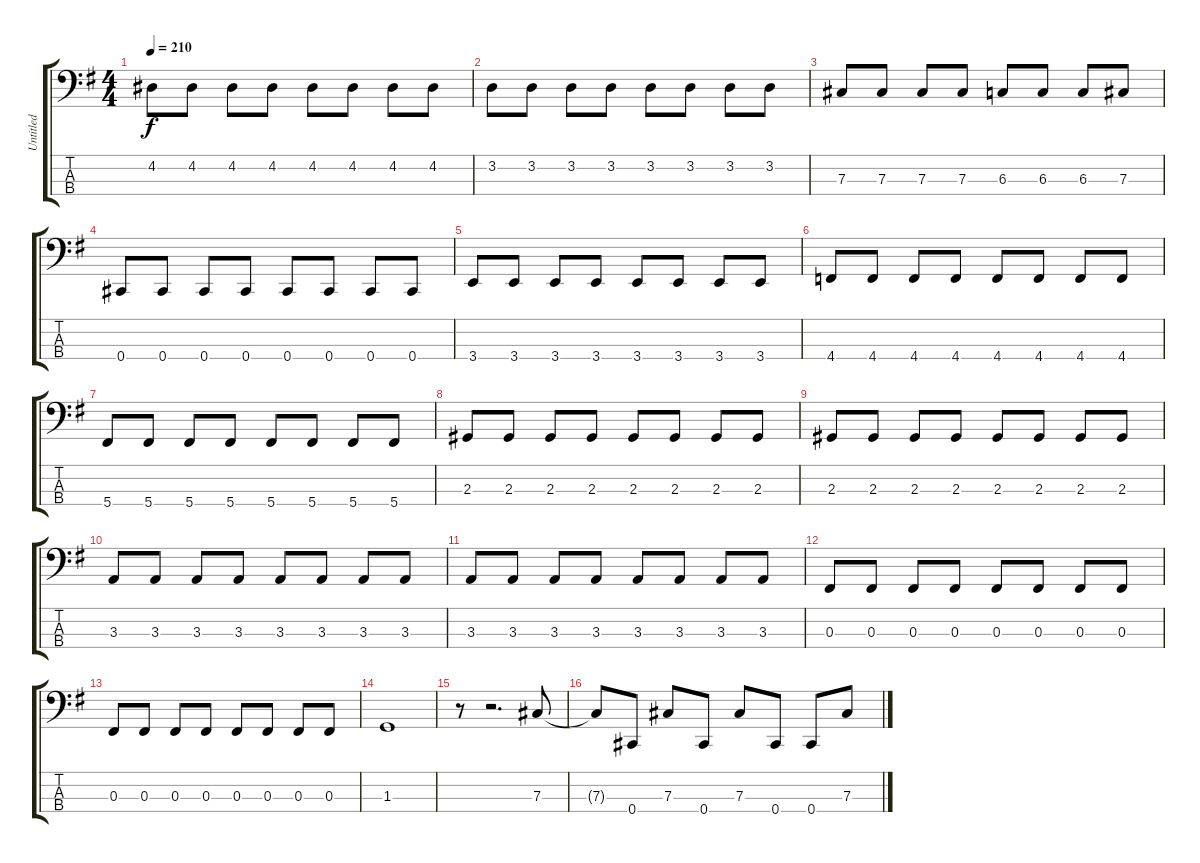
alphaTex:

\track ("Untitled" "Untitled") {instrument electricbassfinger}
\staff {score tabs}
\tuning (E2 B1 Gb1 Db1) {hide}
\ts (4 4)
\tempo 210
\clef f4
\ks g
4.2.8{dy f} 4.2.8 4.2.8 4.2.8 4.2.8 4.2.8 4.2.8 4.2.8 |
3.2.8 3.2.8 3.2.8 3.2.8 3.2.8 3.2.8 3.2.8 3.2.8 |
7.3.8 7.3.8 7.3.8 7.3.8 6.3.8 6.3.8 6.3.8 7.3.8 |
0.4.8 0.4.8 0.4.8 0.4.8 0.4.8 0.4.8 0.4.8 0.4.8 |
3.4.8 3.4.8 3.4.8 3.4.8 3.4.8 3.4.8 3.4.8 3.4.8 |
4.4.8 4.4.8 4.4.8 4.4.8 4.4.8 4.4.8 4.4.8 4.4.8 |
5.4.8 5.4.8 5.4.8 5.4.8 5.4.8 5.4.8 5.4.8 5.4.8 |
2.3.8 2.3.8 2.3.8 2.3.8 2.3.8 2.3.8 2.3.8 2.3.8 |
2.3.8 2.3.8 2.3.8 2.3.8 2.3.8 2.3.8 2.3.8 2.3.8 |
3.3.8 3.3.8 3.3.8 3.3.8 3.3.8 3.3.8 3.3.8 3.3.8 |
3.3.8 3.3.8 3.3.8 3.3.8 3.3.8 3.3.8 3.3.8 3.3.8 |
0.3.8 0.3.8 0.3.8 0.3.8 0.3.8 0.3.8 0.3.8 0.3.8 |
0.3.8 0.3.8 0.3.8 0.3.8 0.3.8 0.3.8 0.3.8 0.3.8 |
1.3.1 |
r.8 r.2{d} 7.3.8 |
7.3{t}.8 0.4.8 7.3.8 0.4.8 7.3.8 0.4.8 0.4.8 7.3.8
